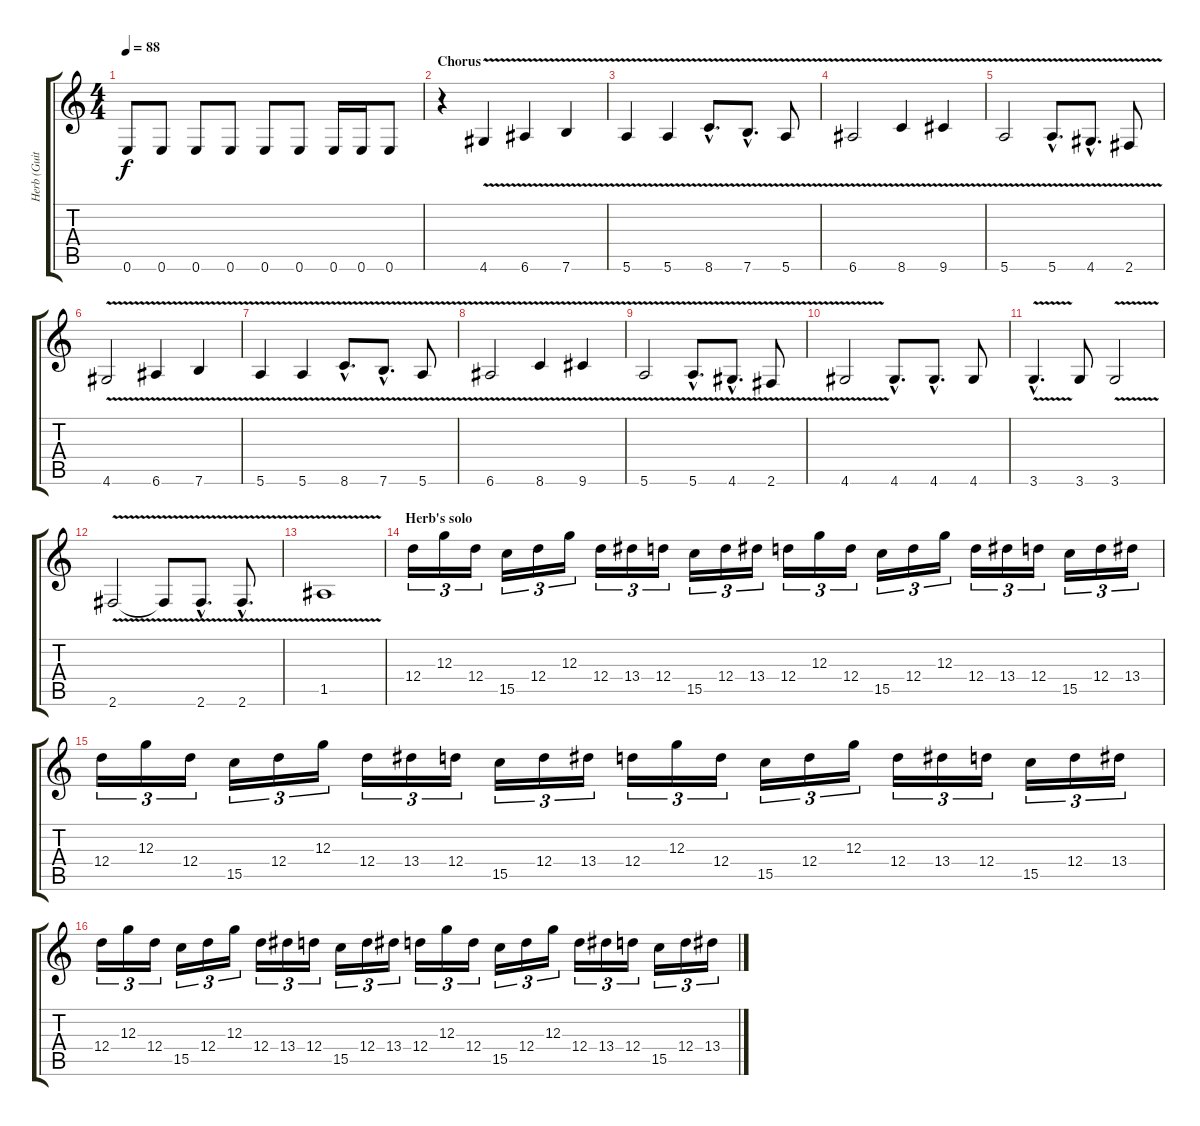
\track ("Herb (Guitar)" "Herb (Guit") {instrument distortionguitar}
\staff {score tabs}
\tuning (E4 B3 G3 D3 A2 E2) {hide}
\ts (4 4)
\tempo 88
\clef g2
\ks c
0.6.8{dy f} 0.6.8 0.6.8 0.6.8 0.6.8 0.6.8 0.6.16 0.6.16 0.6.8 |
\section ("" "Chorus")
r.4 4.6{v}.4 6.6{v}.4 7.6{v}.4 |
5.6{v}.4 5.6{v}.4 8.6{v hac}.8{d} 7.6{v hac}.8{d} 5.6{v}.8 |
6.6{v}.2 8.6{v}.4 9.6{v}.4 |
5.6{v}.2 5.6{v hac}.8{d} 4.6{v hac}.8{d} 2.6{v}.8 |
4.6{v}.2 6.6{v}.4 7.6{v}.4 |
5.6{v}.4 5.6{v}.4 8.6{v hac}.8{d} 7.6{v hac}.8{d} 5.6{v}.8 |
6.6{v}.2 8.6{v}.4 9.6{v}.4 |
5.6{v}.2 5.6{v hac}.8{d} 4.6{v hac}.8{d} 2.6{v}.8 |
4.6{v}.2 4.6{hac}.8{d} 4.6{hac}.8{d} 4.6.8 |
3.6{v hac}.4{d} 3.6.8 3.6{v}.2 |
2.6{v}.2 2.6{t}.8 2.6{v hac}.8{d} 2.6{v hac}.8{d} |
1.5{v}.1 |
\section ("" "Herb's solo")
12.4.16{tu (3 2)} 12.3.16{tu (3 2)} 12.4.16{tu (3 2)} 15.5.16{tu (3 2)} 12.4.16{tu (3 2)} 12.3.16{tu (3 2)} 12.4.16{tu (3 2)} 13.4.16{tu (3 2)} 12.4.16{tu (3 2)} 15.5.16{tu (3 2)} 12.4.16{tu (3 2)} 13.4.16{tu (3 2)} 12.4.16{tu (3 2)} 12.3.16{tu (3 2)} 12.4.16{tu (3 2)} 15.5.16{tu (3 2)} 12.4.16{tu (3 2)} 12.3.16{tu (3 2)} 12.4.16{tu (3 2)} 13.4.16{tu (3 2)} 12.4.16{tu (3 2)} 15.5.16{tu (3 2)} 12.4.16{tu (3 2)} 13.4.16{tu (3 2)} |
12.4.16{tu (3 2)} 12.3.16{tu (3 2)} 12.4.16{tu (3 2)} 15.5.16{tu (3 2)} 12.4.16{tu (3 2)} 12.3.16{tu (3 2)} 12.4.16{tu (3 2)} 13.4.16{tu (3 2)} 12.4.16{tu (3 2)} 15.5.16{tu (3 2)} 12.4.16{tu (3 2)} 13.4.16{tu (3 2)} 12.4.16{tu (3 2)} 12.3.16{tu (3 2)} 12.4.16{tu (3 2)} 15.5.16{tu (3 2)} 12.4.16{tu (3 2)} 12.3.16{tu (3 2)} 12.4.16{tu (3 2)} 13.4.16{tu (3 2)} 12.4.16{tu (3 2)} 15.5.16{tu (3 2)} 12.4.16{tu (3 2)} 13.4.16{tu (3 2)} |
12.4.16{tu (3 2)} 12.3.16{tu (3 2)} 12.4.16{tu (3 2)} 15.5.16{tu (3 2)} 12.4.16{tu (3 2)} 12.3.16{tu (3 2)} 12.4.16{tu (3 2)} 13.4.16{tu (3 2)} 12.4.16{tu (3 2)} 15.5.16{tu (3 2)} 12.4.16{tu (3 2)} 13.4.16{tu (3 2)} 12.4.16{tu (3 2)} 12.3.16{tu (3 2)} 12.4.16{tu (3 2)} 15.5.16{tu (3 2)} 12.4.16{tu (3 2)} 12.3.16{tu (3 2)} 12.4.16{tu (3 2)} 13.4.16{tu (3 2)} 12.4.16{tu (3 2)} 15.5.16{tu (3 2)} 12.4.16{tu (3 2)} 13.4.16{tu (3 2)}
